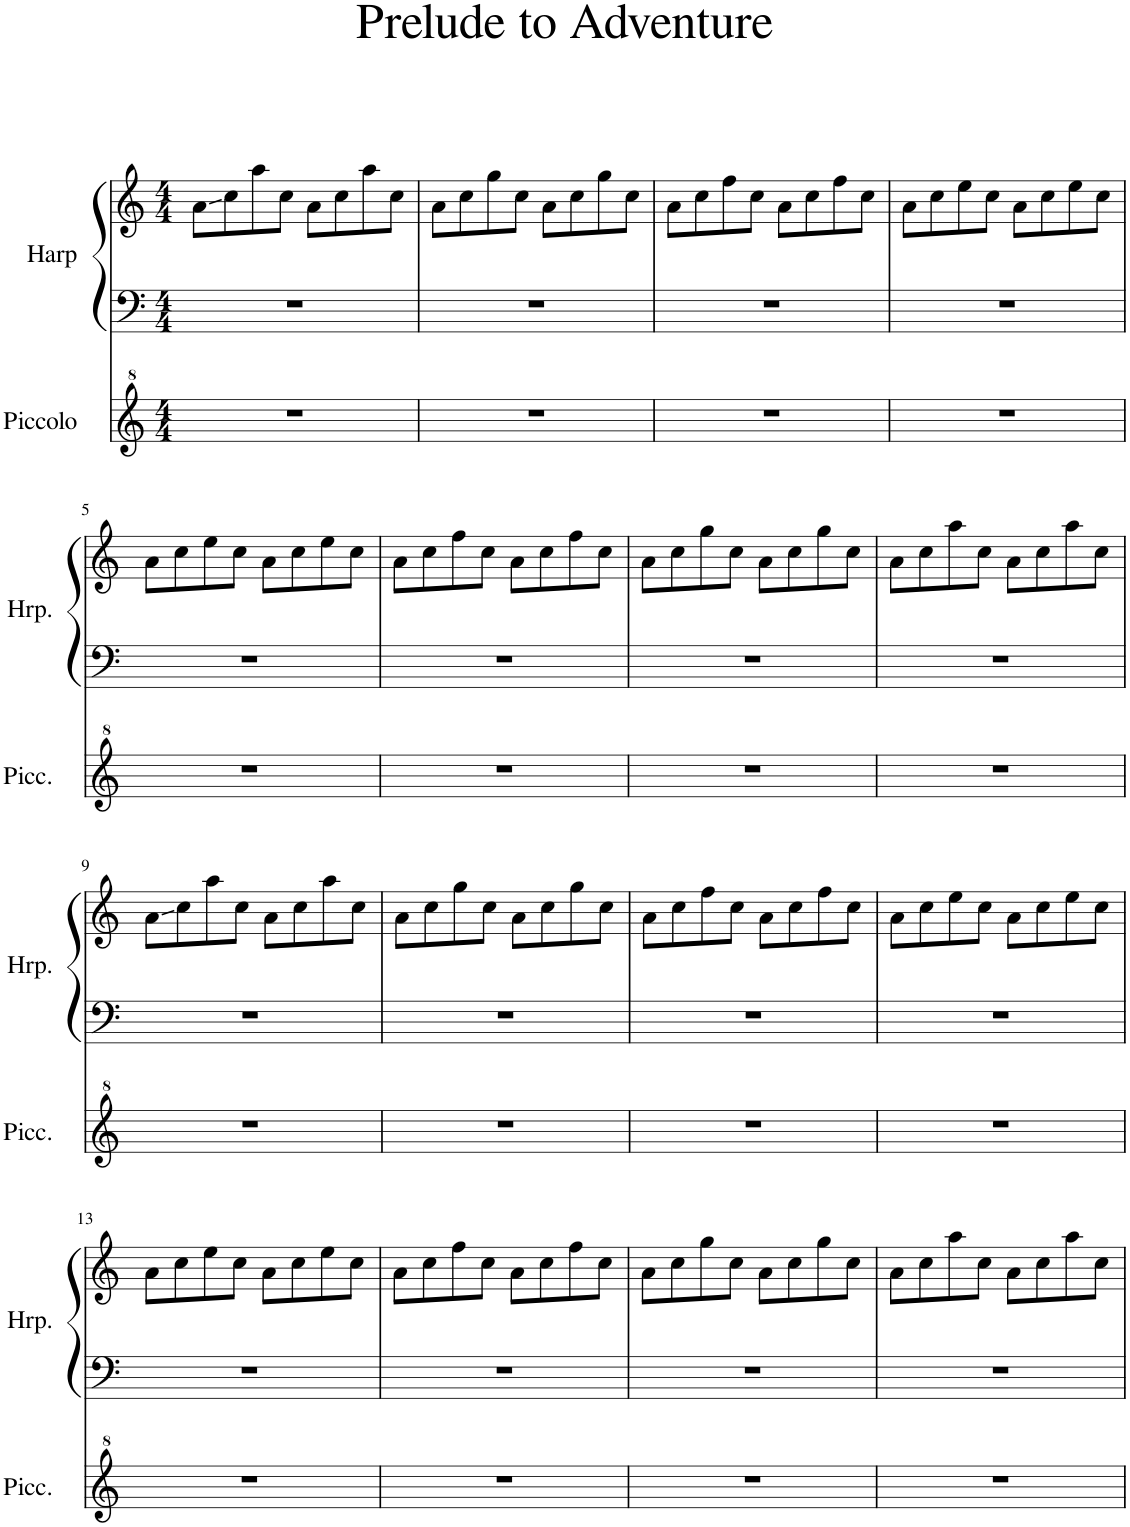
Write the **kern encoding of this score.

**kern	**kern	**kern
*part2	*part1	*part1
*staff3	*staff2	*staff1
*I"Piccolo	*I"Harp	*
*I'Picc.	*I'Hrp.	*
*clefG^2	*clefF4	*clefG2
*Trd-7c-12	*	*
*k[]	*k[]	*k[]
*M4/4	*M4/4	*M4/4
=1	=1	=1
1r	1r	8a\L
.	.	8cc\
.	.	8aa\
.	.	8cc\J
.	.	8a\L
.	.	8cc\
.	.	8aa\
.	.	8cc\J
=2	=2	=2
1r	1r	8a\L
.	.	8cc\
.	.	8gg\
.	.	8cc\J
.	.	8a\L
.	.	8cc\
.	.	8gg\
.	.	8cc\J
=3	=3	=3
1r	1r	8a\L
.	.	8cc\
.	.	8ff\
.	.	8cc\J
.	.	8a\L
.	.	8cc\
.	.	8ff\
.	.	8cc\J
=4	=4	=4
1r	1r	8a\L
.	.	8cc\
.	.	8ee\
.	.	8cc\J
.	.	8a\L
.	.	8cc\
.	.	8ee\
.	.	8cc\J
!!LO:LB:g=z
=5	=5	=5
1r	1r	8a\L
.	.	8cc\
.	.	8ee\
.	.	8cc\J
.	.	8a\L
.	.	8cc\
.	.	8ee\
.	.	8cc\J
=6	=6	=6
1r	1r	8a\L
.	.	8cc\
.	.	8ff\
.	.	8cc\J
.	.	8a\L
.	.	8cc\
.	.	8ff\
.	.	8cc\J
=7	=7	=7
1r	1r	8a\L
.	.	8cc\
.	.	8gg\
.	.	8cc\J
.	.	8a\L
.	.	8cc\
.	.	8gg\
.	.	8cc\J
=8	=8	=8
1r	1r	8a\L
.	.	8cc\
.	.	8aa\
.	.	8cc\J
.	.	8a\L
.	.	8cc\
.	.	8aa\
.	.	8cc\J
!!LO:LB:g=z
=9	=9	=9
1r	1r	8a\L
.	.	8cc\
.	.	8aa\
.	.	8cc\J
.	.	8a\L
.	.	8cc\
.	.	8aa\
.	.	8cc\J
=10	=10	=10
1r	1r	8a\L
.	.	8cc\
.	.	8gg\
.	.	8cc\J
.	.	8a\L
.	.	8cc\
.	.	8gg\
.	.	8cc\J
=11	=11	=11
1r	1r	8a\L
.	.	8cc\
.	.	8ff\
.	.	8cc\J
.	.	8a\L
.	.	8cc\
.	.	8ff\
.	.	8cc\J
=12	=12	=12
1r	1r	8a\L
.	.	8cc\
.	.	8ee\
.	.	8cc\J
.	.	8a\L
.	.	8cc\
.	.	8ee\
.	.	8cc\J
!!LO:LB:g=z
=13	=13	=13
1r	1r	8a\L
.	.	8cc\
.	.	8ee\
.	.	8cc\J
.	.	8a\L
.	.	8cc\
.	.	8ee\
.	.	8cc\J
=14	=14	=14
1r	1r	8a\L
.	.	8cc\
.	.	8ff\
.	.	8cc\J
.	.	8a\L
.	.	8cc\
.	.	8ff\
.	.	8cc\J
=15	=15	=15
1r	1r	8a\L
.	.	8cc\
.	.	8gg\
.	.	8cc\J
.	.	8a\L
.	.	8cc\
.	.	8gg\
.	.	8cc\J
=16	=16	=16
1r	1r	8a\L
.	.	8cc\
.	.	8aa\
.	.	8cc\J
.	.	8a\L
.	.	8cc\
.	.	8aa\
.	.	8cc\J
=	=	=
*-	*-	*-
